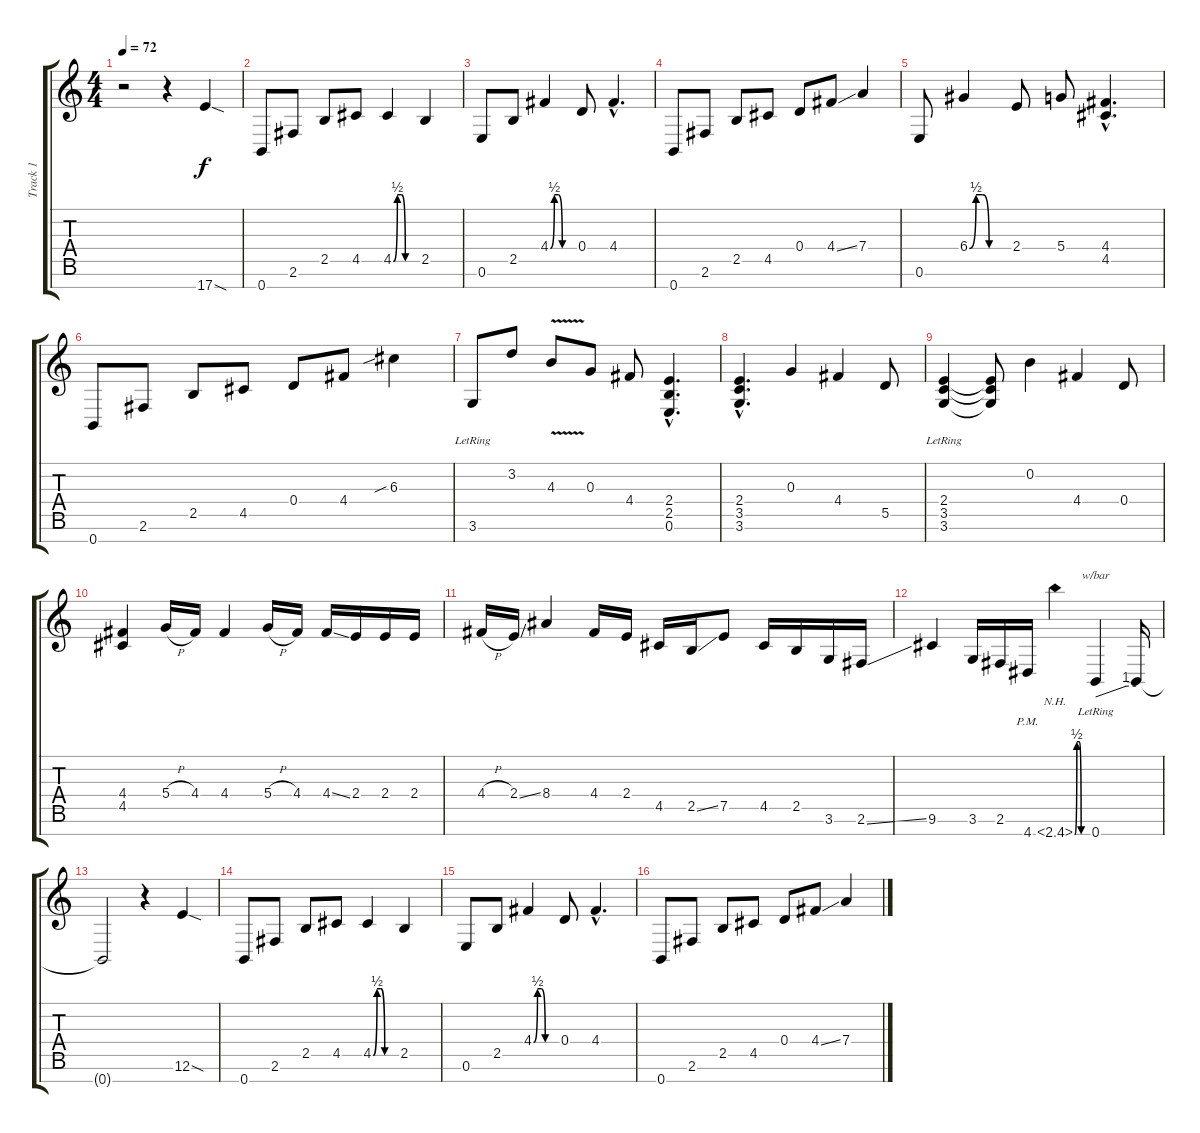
\track ("Track 1" "Track 1") {instrument distortionguitar}
\staff {score tabs}
\tuning (E4 B3 G3 D3 A2 E2 B1) {hide}
\ts (4 4)
\tempo 72
\clef g2
\ks c
r.2{dy f instrument distortionguitar} r.4 17.7{sod}.4 |
0.7.8 2.6.8 2.5.8 4.5.8 4.5{be (custom 0 0 10 2 20 2 30 0 60 0)}.4 2.5.4 |
0.6.8 2.5.8 4.4{be (custom 0 0 10 2 20 2 30 0 60 0)}.4 0.4.8 4.4{hac}.4{d} |
0.7.8 2.6.8 2.5.8 4.5.8 0.4.8 4.4{ss}.8 7.4.4 |
0.6.8 6.4{be (custom 0 0 10 2 20 2 30 0 60 0)}.4 2.4.8 5.4.8 (4.4{hac} 4.5{hac}).4{d} |
0.7.8 2.6.8 2.5.8 4.5.8 0.4.8 4.4.8 6.3{sib}.4 |
3.6{lr}.8 3.2.8 4.3{v}.8 0.3.8 4.4.8 (2.4{hac} 2.5{hac} 0.6{hac}).4{d} |
(2.4{hac} 3.5{hac} 3.6{hac}).4{d} 0.3.4 4.4.4 5.5.8 |
(2.4{lr} 3.5 3.6).4 (2.4{t} 3.5{t} 3.6{t}).8 0.2.4 4.4.4 0.4.8 |
(4.4 4.5).4 5.4{h}.16 4.4.16 4.4.4 5.4{h}.16 4.4.16 4.4{ss}.16 2.4.16 2.4.16 2.4.16 |
4.4{h}.16 2.4{ss}.16 8.4.4 4.4.16 2.4.16 4.5.16 2.5{ss}.16 7.5.8 4.5.16 2.5.16 3.6.16 2.6{ss}.16 |
9.6.4 3.6.16 2.6.16 4.7{pm}.16 2.7{be (custom 0 0 10 2 20 2 30 0 60 0) nh}.4 0.7{lr}.4{tbe (custom default 0 0 45 4 60 4)} 0.7{t}.16 |
0.7{t}.2 r.4 12.6{sod}.4 |
0.7.8 2.6.8 2.5.8 4.5.8 4.5{be (custom 0 0 10 2 20 2 30 0 60 0)}.4 2.5.4 |
0.6.8 2.5.8 4.4{be (custom 0 0 10 2 20 2 30 0 60 0)}.4 0.4.8 4.4{hac}.4{d} |
0.7.8 2.6.8 2.5.8 4.5.8 0.4.8 4.4{ss}.8 7.4.4
